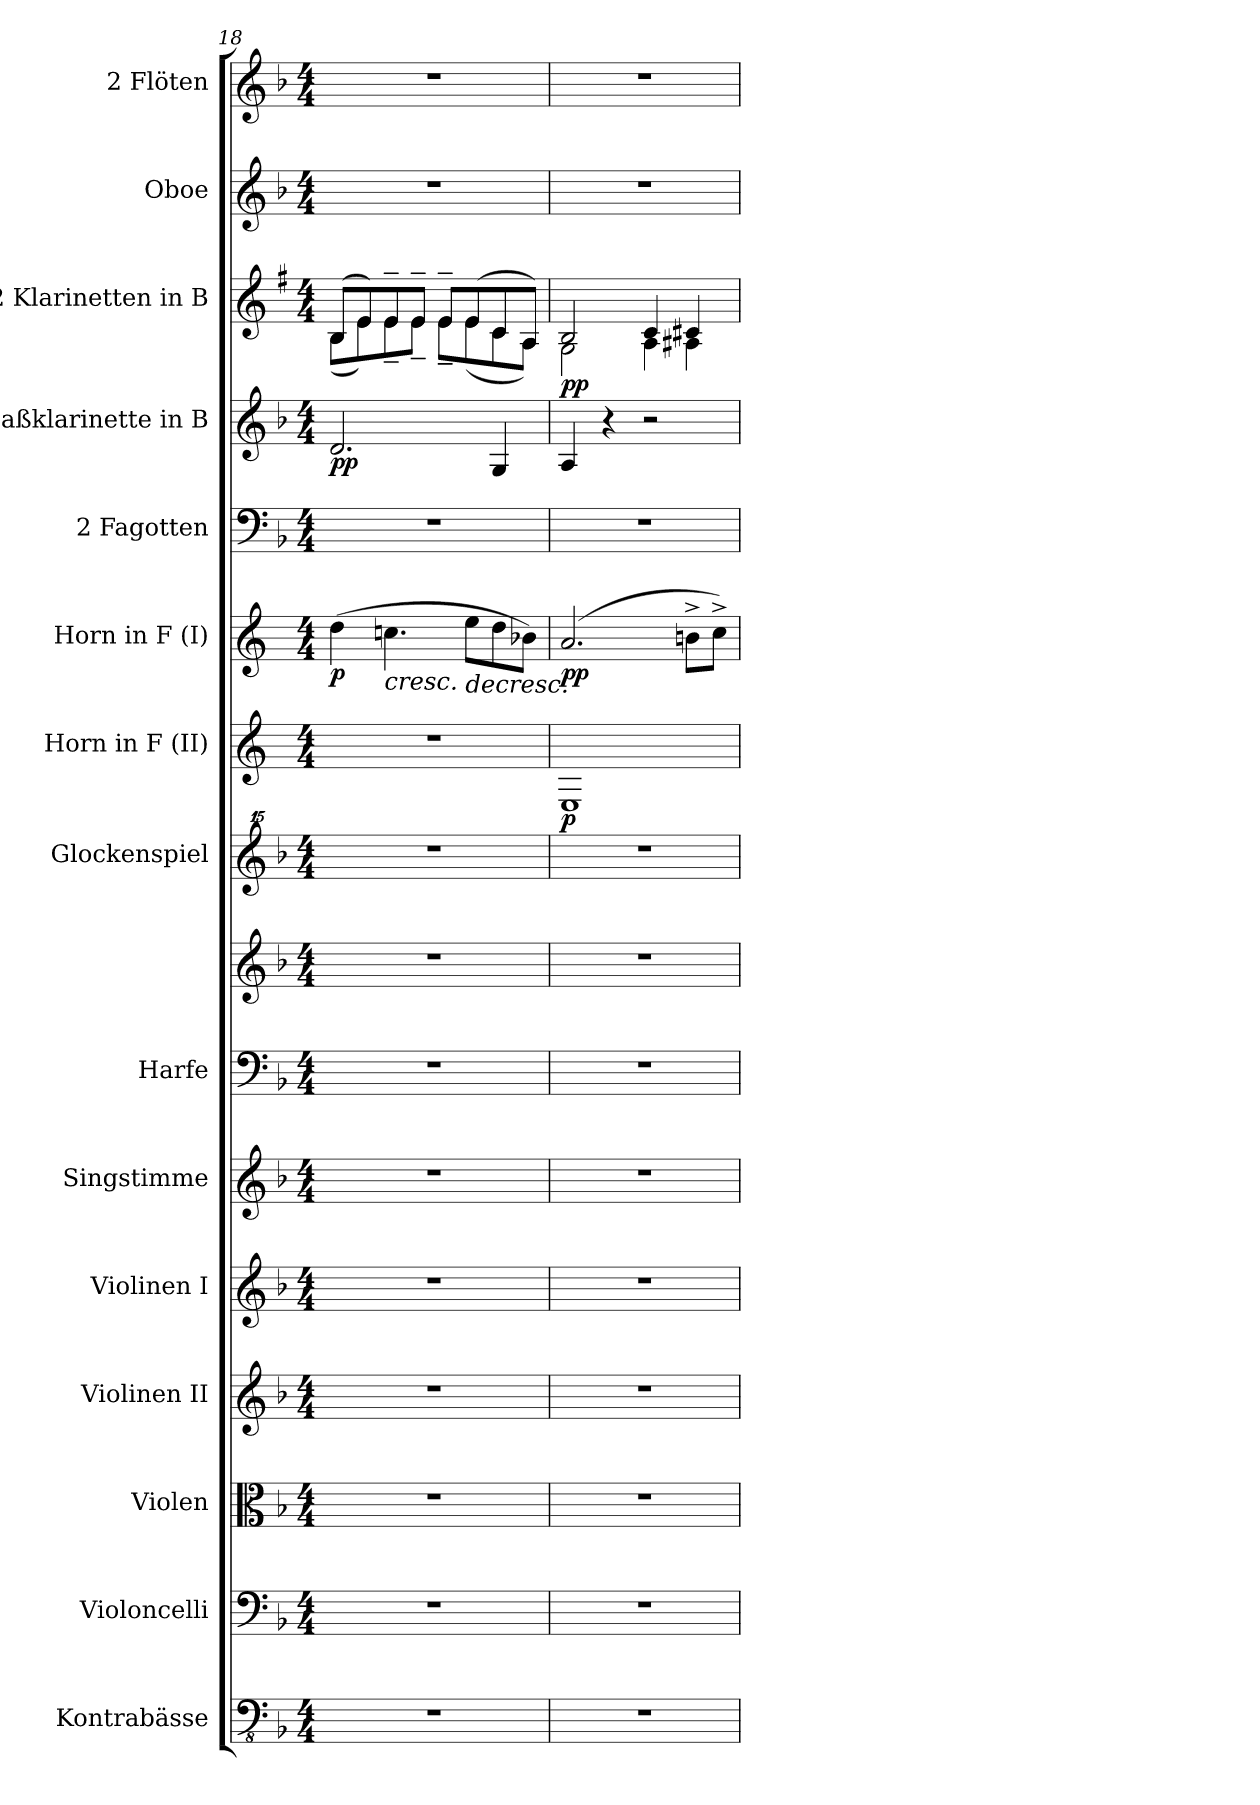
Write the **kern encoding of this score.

**kern	**kern	**kern	**kern	**kern	**kern	**kern	**kern	**kern	**kern	**dynam	**kern	**dynam	**kern	**kern	**dynam	**kern	**dynam	**kern	**kern
*part15	*part14	*part13	*part12	*part11	*part10	*part9	*part9	*part8	*part7	*part7	*part6	*part6	*part5	*part4	*part4	*part3	*part3	*part2	*part1
*staff16	*staff15	*staff14	*staff13	*staff12	*staff11	*staff10	*staff9	*staff8	*staff7	*staff7	*staff6	*staff6	*staff5	*staff4	*staff4	*staff3	*staff3	*staff2	*staff1
*I"Kontrabässe	*I"Violoncelli	*I"Violen	*I"Violinen II	*I"Violinen I	*I"Singstimme	*I"Harfe	*	*I"Glockenspiel	*I"Horn in F (II)	*	*I"Horn in F (I)	*	*I"2 Fagotten	*I"Baßklarinette in B	*	*I"2 Klarinetten in B	*	*I"Oboe	*I"2 Flöten
*I'Kb.	*I'Vc.	*	*I'Vl. II	*I'Vl. I	*I'Singst.	*I'Hf.	*	*I'Glk.	*I'Hr. II	*	*I'Hr. I	*	*I'Fg.	*I'Bklar. (B)	*	*I'Klar. (B)	*	*I'Ob.	*I'Fl.
*clefFv4	*clefF4	*clefC3	*clefG2	*clefG2	*clefG2	*clefF4	*clefG2	*clefG^^2	*clefG2	*	*clefG2	*	*clefF4	*clefG2	*	*clefG2	*	*clefG2	*clefG2
*	*	*	*	*	*	*	*	*	*ITrd4c7	*	*ITrd4c7	*	*	*ITrd8c14	*	*ITrd1c2	*	*	*
*k[b-]	*k[b-]	*k[b-]	*k[b-]	*k[b-]	*k[b-]	*k[b-]	*k[b-]	*k[b-]	*k[b-]	*	*k[b-]	*	*k[b-]	*k[b-]	*	*k[b-]	*	*k[b-]	*k[b-]
*M4/4	*M4/4	*M4/4	*M4/4	*M4/4	*M4/4	*M4/4	*M4/4	*M4/4	*M4/4	*	*M4/4	*	*M4/4	*M4/4	*	*M4/4	*	*M4/4	*M4/4
=18	=18	=18	=18	=18	=18	=18	=18	=18	=18	=18	=18	=18	=18	=18	=18	=18	=18	=18	=18
*	*	*	*	*	*	*	*	*	*	*	*	*	*	*	*	*^	*	*	*
!	!	!	!	!	!	!	!	!	!	!	!	!LO:DY:b	!	!	!LO:DY:b	!	!	!	!	!
1r	1r	1r	1r	1r	1r	1r	1r	1r	1r	.	(>4g\	p	1r	2.D/	pp	(>8A/L	(<8A\L	.	1r	1r
.	.	.	.	.	.	.	.	.	.	.	.	.	.	.	.	8d/)	8d\)	.	.	.
!	!	!	!	!	!	!	!	!	!	!	!	!LO:HP:b	!	!	!	!	!	!	!	!
.	.	.	.	.	.	.	.	.	.	.	4.fn\	<	.	.	.	8d~/	8d~\	.	.	.
.	.	.	.	.	.	.	.	.	.	.	.	.	.	.	.	8d~/J	8d~\J	.	.	.
.	.	.	.	.	.	.	.	.	.	.	.	.	.	.	.	8d~/L	8d~\L	.	.	.
!	!	!	!	!	!	!	!	!	!	!	!	!LO:HP:b	!	!	!	!	!	!	!	!
.	.	.	.	.	.	.	.	.	.	.	8a\L	>	.	.	.	(>8d/	(<8d\	.	.	.
.	.	.	.	.	.	.	.	.	.	.	8g\	[	.	4GG/	.	8B-/	8B-\	.	.	.
.	.	.	.	.	.	.	.	.	.	.	8e-X\J)	.	.	.	.	8G/J)	8G\J)	.	.	.
=19	=19	=19	=19	=19	=19	=19	=19	=19	=19	=19	=19	=19	=19	=19	=19	=19	=19	=19	=19	=19
!	!	!	!	!	!	!	!	!	!	!LO:DY:b	!	!LO:DY:b	!	!	!	!	!	!LO:DY:b	!	!
1r	1r	1r	1r	1r	1r	1r	1r	1r	1AA	p	(>2.d/	pp	1r	4AA/	.	2A/	2F\	pp	1r	1r
.	.	.	.	.	.	.	.	.	.	.	.	.	.	4r	.	.	.	.	.	.
.	.	.	.	.	.	.	.	.	.	.	.	.	.	2r	.	4B-/	4G\	.	.	.
.	.	.	.	.	.	.	.	.	.	.	8en^\L	]	.	.	.	4Bn/	4G#X\	.	.	.
.	.	.	.	.	.	.	.	.	.	.	8f^\J)	.	.	.	.	.	.	.	.	.
*	*	*	*	*	*	*	*	*	*	*	*	*	*	*	*	*v	*v	*	*	*
=	=	=	=	=	=	=	=	=	=	=	=	=	=	=	=	=	=	=	=
*-	*-	*-	*-	*-	*-	*-	*-	*-	*-	*-	*-	*-	*-	*-	*-	*-	*-	*-	*-
